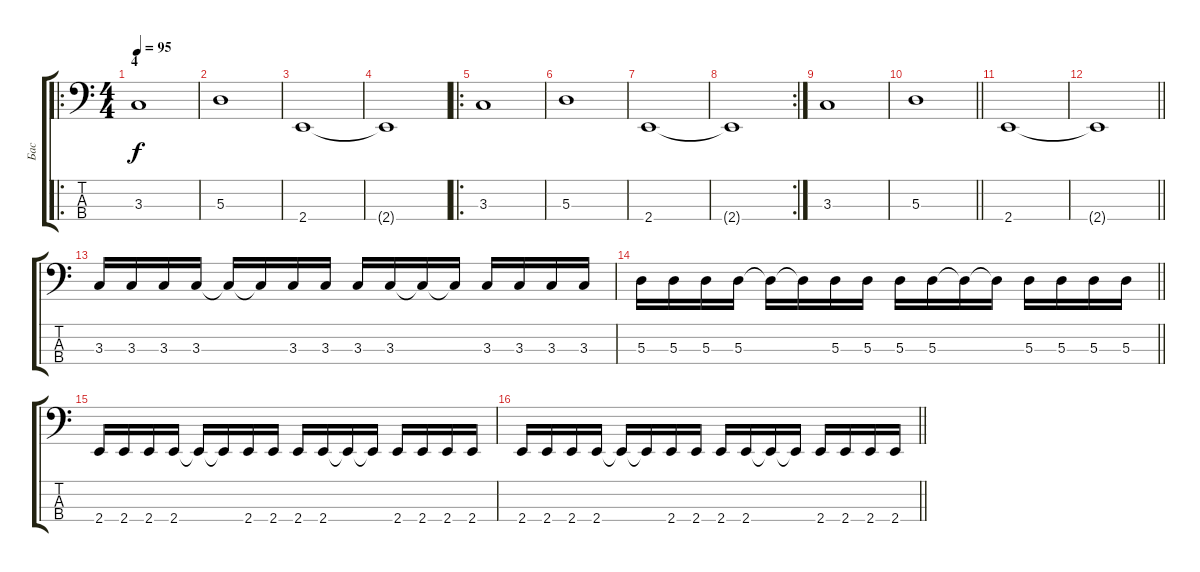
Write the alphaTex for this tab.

\track ("Бас" "Бас") {instrument electricbassfinger}
\staff {score tabs}
\tuning (G2 D2 A1 D1) {hide}
\ro
\ts (4 4)
\section ("" "4")
\tempo 95
\clef f4
\ks c
3.3.1{dy f} |
5.3.1 |
2.4.1 |
2.4{t}.1 |
\ro
3.3.1 |
5.3.1 |
2.4.1 |
\rc 2
2.4{t}.1 |
3.3.1 |
\barLineRight lightlight
5.3.1 |
2.4.1 |
\barLineRight lightlight
2.4{t}.1 |
3.3.16 3.3.16 3.3.16 3.3.16 3.3{t}.16 3.3{t}.16 3.3.16 3.3.16 3.3.16 3.3.16 3.3{t}.16 3.3{t}.16 3.3.16 3.3.16 3.3.16 3.3.16 |
\barLineRight lightlight
5.3.16 5.3.16 5.3.16 5.3.16 5.3{t}.16 5.3{t}.16 5.3.16 5.3.16 5.3.16 5.3.16 5.3{t}.16 5.3{t}.16 5.3.16 5.3.16 5.3.16 5.3.16 |
2.4.16 2.4.16 2.4.16 2.4.16 2.4{t}.16 2.4{t}.16 2.4.16 2.4.16 2.4.16 2.4.16 2.4{t}.16 2.4{t}.16 2.4.16 2.4.16 2.4.16 2.4.16 |
\barLineRight lightlight
2.4.16 2.4.16 2.4.16 2.4.16 2.4{t}.16 2.4{t}.16 2.4.16 2.4.16 2.4.16 2.4.16 2.4{t}.16 2.4{t}.16 2.4.16 2.4.16 2.4.16 2.4.16
